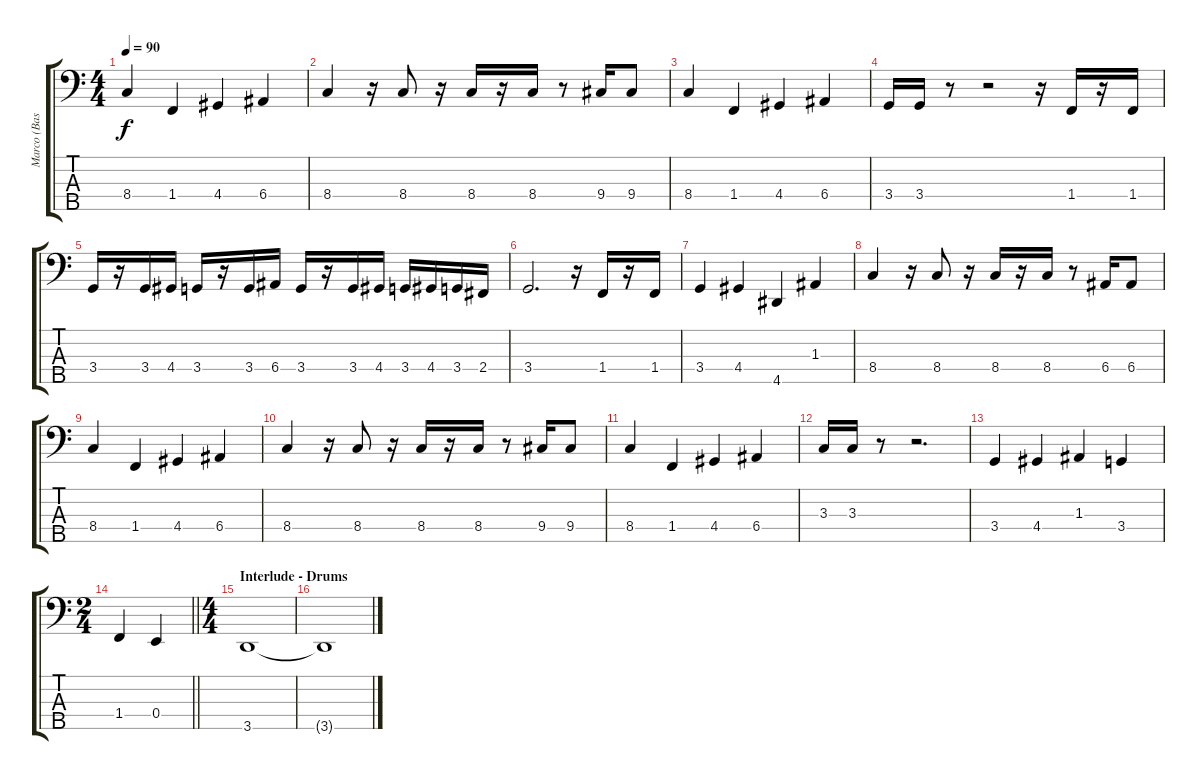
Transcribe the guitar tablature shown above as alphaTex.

\track ("Marco (Bass - BEADG)" "Marco (Bas") {instrument electricbasspick}
\staff {score tabs}
\tuning (G2 D2 A1 E1 B0) {hide}
\ts (4 4)
\tempo 90
\clef f4
\ks c
8.4.4{dy f} 1.4.4 4.4.4 6.4.4 |
8.4.4 r.16 8.4.8 r.16 8.4.16 r.16 8.4.16 r.8 9.4.16 9.4.8 |
8.4.4 1.4.4 4.4.4 6.4.4 |
3.4.16 3.4.16 r.8 r.2 r.16 1.4.16 r.16 1.4.16 |
3.4.16 r.16 3.4.16 4.4.16 3.4.16 r.16 3.4.16 6.4.16 3.4.16 r.16 3.4.16 4.4.16 3.4.16 4.4.16 3.4.16 2.4.16 |
3.4.2{d} r.16 1.4.16 r.16 1.4.16 |
3.4.4 4.4.4 4.5.4 1.3.4 |
8.4.4 r.16 8.4.8 r.16 8.4.16 r.16 8.4.16 r.8 6.4.16 6.4.8 |
8.4.4 1.4.4 4.4.4 6.4.4 |
8.4.4 r.16 8.4.8 r.16 8.4.16 r.16 8.4.16 r.8 9.4.16 9.4.8 |
8.4.4 1.4.4 4.4.4 6.4.4 |
3.3.16 3.3.16 r.8 r.2{d} |
3.4.4 4.4.4 1.3.4 3.4.4 |
\ts (2 4)
\barLineRight lightlight
1.4.4 0.4.4 |
\ts (4 4)
\section ("" "Interlude - Drums")
3.5.1{volume 0} |
3.5{t}.1
